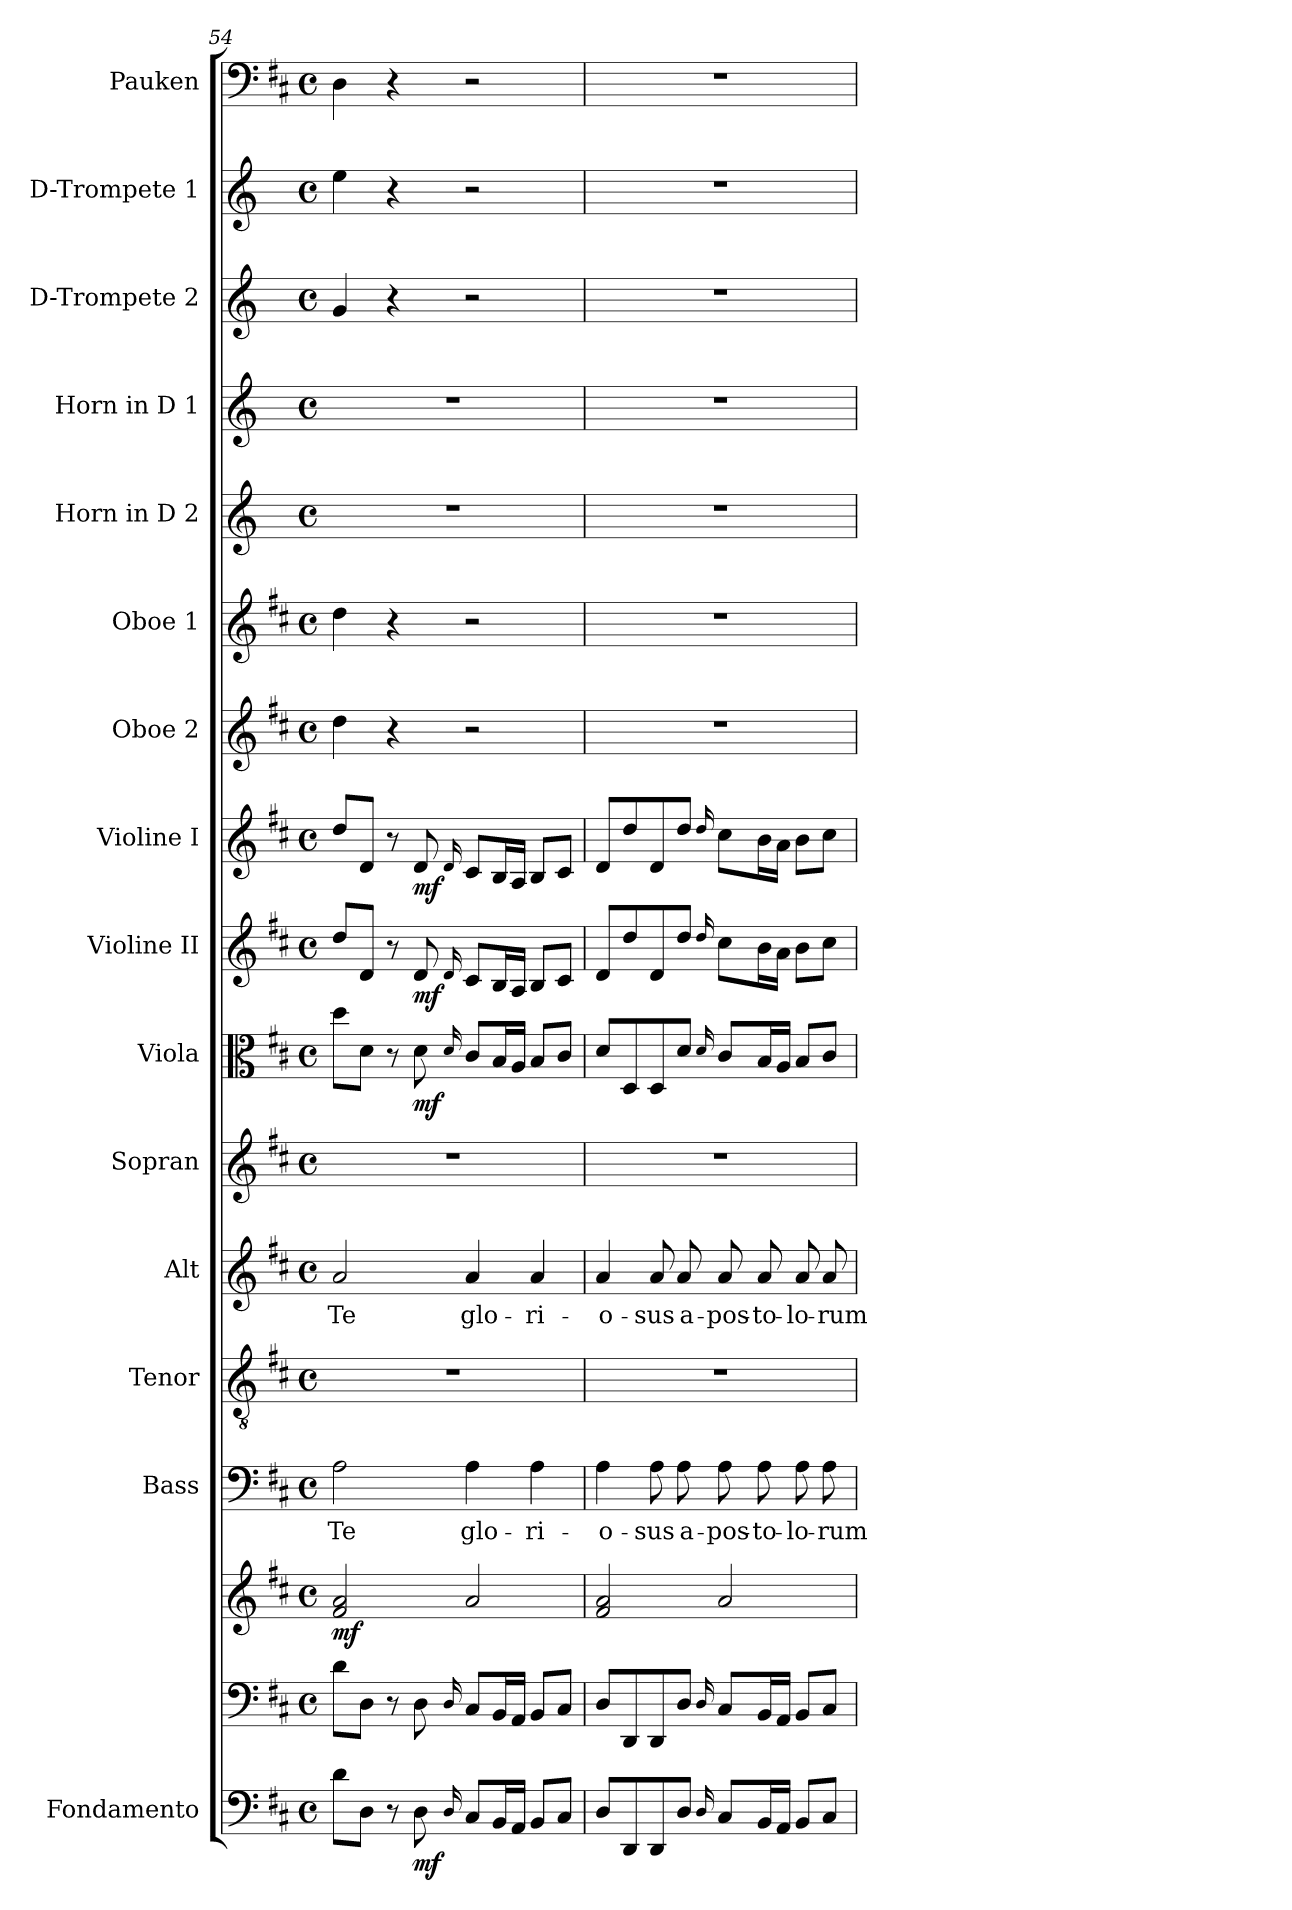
**kern	**dynam	**kern	**kern	**dynam	**kern	**text	**kern	**kern	**text	**kern	**kern	**dynam	**kern	**dynam	**kern	**dynam	**kern	**kern	**kern	**kern	**kern	**kern	**kern
*part16	*part16	*part15	*part15	*part15	*part14	*part14	*part13	*part12	*part12	*part11	*part10	*part10	*part9	*part9	*part8	*part8	*part7	*part6	*part5	*part4	*part3	*part2	*part1
*staff17	*staff17	*staff16	*staff15	*staff15/16	*staff14	*staff14	*staff13	*staff12	*staff12	*staff11	*staff10	*staff10	*staff9	*staff9	*staff8	*staff8	*staff7	*staff6	*staff5	*staff4	*staff3	*staff2	*staff1
*I"Fondamento	*	*	*	*	*I"Bass	*	*I"Tenor	*I"Alt	*	*I"Sopran	*I"Viola	*	*I"Violine II	*	*I"Violine I	*	*I"Oboe 2	*I"Oboe 1	*I"Horn in D 2	*I"Horn in D 1	*I"D-Trompete 2	*I"D-Trompete 1	*I"Pauken
*I'F.	*	*	*	*	*I'B.	*	*I'T.	*I'A.	*	*I'S.	*I'Vla.	*	*I'Vl. II	*	*I'Vl. I	*	*I'Ob. 2	*I'Ob. 1	*	*	*I'D Trp. 2	*I'D Trp. 1	*I'Pk.
*clefF4	*	*clefF4	*clefG2	*	*clefF4	*	*clefGv2	*clefG2	*	*clefG2	*clefC3	*	*clefG2	*	*clefG2	*	*clefG2	*clefG2	*clefG2	*clefG2	*clefG2	*clefG2	*clefF4
*ITrd7c12	*	*	*	*	*	*	*	*	*	*	*	*	*	*	*	*	*	*	*ITrd6c10	*ITrd6c10	*ITrd-1c-2	*ITrd-1c-2	*
*k[f#c#]	*	*k[f#c#]	*k[f#c#]	*	*k[f#c#]	*	*k[f#c#]	*k[f#c#]	*	*k[f#c#]	*k[f#c#]	*	*k[f#c#]	*	*k[f#c#]	*	*k[f#c#]	*k[f#c#]	*k[f#c#]	*k[f#c#]	*k[f#c#]	*k[f#c#]	*k[f#c#]
*D:	*	*D:	*D:	*	*D:	*	*D:	*D:	*	*D:	*D:	*	*D:	*	*D:	*	*D:	*D:	*D:	*D:	*D:	*D:	*D:
*M4/4	*	*M4/4	*M4/4	*	*M4/4	*	*M4/4	*M4/4	*	*M4/4	*M4/4	*	*M4/4	*	*M4/4	*	*M4/4	*M4/4	*M4/4	*M4/4	*M4/4	*M4/4	*M4/4
*met(c)	*	*met(c)	*met(c)	*	*met(c)	*	*met(c)	*met(c)	*	*met(c)	*met(c)	*	*met(c)	*	*met(c)	*	*met(c)	*met(c)	*met(c)	*met(c)	*met(c)	*met(c)	*met(c)
=54	=54	=54	=54	=54	=54	=54	=54	=54	=54	=54	=54	=54	=54	=54	=54	=54	=54	=54	=54	=54	=54	=54	=54
!	!	!	!	!LO:DY:b	!	!LO:LY:b	!	!	!LO:LY:b	!	!	!	!	!	!	!	!	!	!	!	!	!	!
8D\L	.	8d\L	2f#/ 2a/	mf	2A\	Te	1r	2a/	Te	1r	8dd\L	.	8dd/L	.	8dd/L	.	4dd\	4dd\	1r	1r	4a/	4ff#\	4D\
8DD\J	.	8D\J	.	.	.	.	.	.	.	.	8d\J	.	8d/J	.	8d/J	.	.	.	.	.	.	.	.
8r	.	8r	.	.	.	.	.	.	.	.	8r	.	8r	.	8r	.	4r	4r	.	.	4r	4r	4r
!	!LO:DY:b	!	!	!	!	!	!	!	!	!	!	!LO:DY:b	!	!LO:DY:b	!	!LO:DY:b	!	!	!	!	!	!	!
8DD\	mf	8D\	.	.	.	.	.	.	.	.	8d\	mf	8d/	mf	8d/	mf	.	.	.	.	.	.	.
16qqDD/	.	16qqD/	.	.	.	.	.	.	.	.	16qqd/	.	16qqd/	.	16qqd/	.	.	.	.	.	.	.	.
!	!	!	!	!	!	!LO:LY:b	!	!	!LO:LY:b	!	!	!	!	!	!	!	!	!	!	!	!	!	!
8CC#/L	.	8C#/L	2a/	.	4A\	glo-	.	4a/	glo-	.	8c#/L	.	8c#/L	.	8c#/L	.	2r	2r	.	.	2r	2r	2r
16BBB/L	.	16BB/L	.	.	.	.	.	.	.	.	16B/L	.	16B/L	.	16B/L	.	.	.	.	.	.	.	.
16AAA/JJ	.	16AA/JJ	.	.	.	.	.	.	.	.	16A/JJ	.	16A/JJ	.	16A/JJ	.	.	.	.	.	.	.	.
!	!	!	!	!	!	!LO:LY:b	!	!	!LO:LY:b	!	!	!	!	!	!	!	!	!	!	!	!	!	!
8BBB/L	.	8BB/L	.	.	4A\	-ri-	.	4a/	-ri-	.	8B/L	.	8B/L	.	8B/L	.	.	.	.	.	.	.	.
8CC#/J	.	8C#/J	.	.	.	.	.	.	.	.	8c#/J	.	8c#/J	.	8c#/J	.	.	.	.	.	.	.	.
=55	=55	=55	=55	=55	=55	=55	=55	=55	=55	=55	=55	=55	=55	=55	=55	=55	=55	=55	=55	=55	=55	=55	=55
!	!	!	!	!	!	!LO:LY:b	!	!	!LO:LY:b	!	!	!	!	!	!	!	!	!	!	!	!	!	!
8DD/L	.	8D/L	2f#/ 2a/	.	4A\	-o-	1r	4a/	-o-	1r	8d/L	.	8d/L	.	8d/L	.	1r	1r	1r	1r	1r	1r	1r
8DDD/	.	8DD/	.	.	.	.	.	.	.	.	8D/	.	8dd/	.	8dd/	.	.	.	.	.	.	.	.
!	!	!	!	!	!	!LO:LY:b	!	!	!LO:LY:b	!	!	!	!	!	!	!	!	!	!	!	!	!	!
8DDD/	.	8DD/	.	.	8A\	-sus	.	8a/	-sus	.	8D/	.	8d/	.	8d/	.	.	.	.	.	.	.	.
!	!	!	!	!	!	!LO:LY:b	!	!	!LO:LY:b	!	!	!	!	!	!	!	!	!	!	!	!	!	!
8DD/J	.	8D/J	.	.	8A\	a-	.	8a/	a-	.	8d/J	.	8dd/J	.	8dd/J	.	.	.	.	.	.	.	.
16qqDD/	.	16qqD/	.	.	.	.	.	.	.	.	16qqd/	.	16qqdd/	.	16qqdd/	.	.	.	.	.	.	.	.
!	!	!	!	!	!	!LO:LY:b	!	!	!LO:LY:b	!	!	!	!	!	!	!	!	!	!	!	!	!	!
8CC#/L	.	8C#/L	2a/	.	8A\	-pos-	.	8a/	-pos-	.	8c#/L	.	8cc#\L	.	8cc#\L	.	.	.	.	.	.	.	.
!	!	!	!	!	!	!LO:LY:b	!	!	!LO:LY:b	!	!	!	!	!	!	!	!	!	!	!	!	!	!
16BBB/L	.	16BB/L	.	.	8A\	-to-	.	8a/	-to-	.	16B/L	.	16b\L	.	16b\L	.	.	.	.	.	.	.	.
16AAA/JJ	.	16AA/JJ	.	.	.	.	.	.	.	.	16A/JJ	.	16a\JJ	.	16a\JJ	.	.	.	.	.	.	.	.
!	!	!	!	!	!	!LO:LY:b	!	!	!LO:LY:b	!	!	!	!	!	!	!	!	!	!	!	!	!	!
8BBB/L	.	8BB/L	.	.	8A\	-lo-	.	8a/	-lo-	.	8B/L	.	8b\L	.	8b\L	.	.	.	.	.	.	.	.
!	!	!	!	!	!	!LO:LY:b	!	!	!LO:LY:b	!	!	!	!	!	!	!	!	!	!	!	!	!	!
8CC#/J	.	8C#/J	.	.	8A\	-rum	.	8a/	-rum	.	8c#/J	.	8cc#\J	.	8cc#\J	.	.	.	.	.	.	.	.
=	=	=	=	=	=	=	=	=	=	=	=	=	=	=	=	=	=	=	=	=	=	=	=
*-	*-	*-	*-	*-	*-	*-	*-	*-	*-	*-	*-	*-	*-	*-	*-	*-	*-	*-	*-	*-	*-	*-	*-
